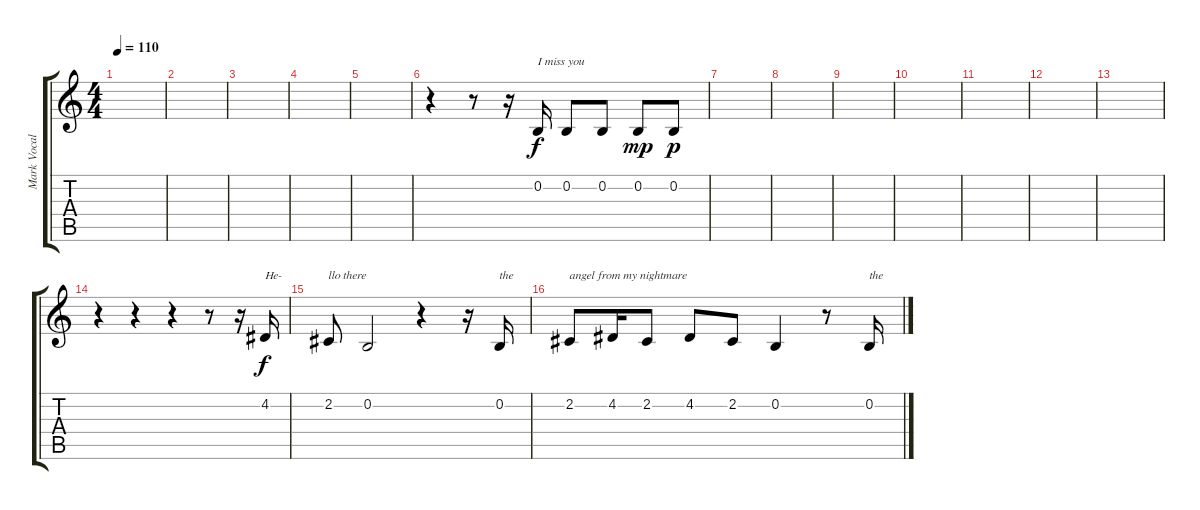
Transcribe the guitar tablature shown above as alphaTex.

\track ("Mark Vocals" "Mark Vocal") {instrument oboe}
\staff {score tabs}
\tuning (E4 B3 G3 D3 A2 E2) {hide}
\ts (4 4)
\tempo 110
\clef g2
\ks c
|
|
|
|
|
r.4 r.8 r.16 0.2.16{txt "I miss you"} 0.2.8 0.2.8 0.2.8{dy mp} 0.2.8{dy p} |
|
|
|
|
|
|
|
r.4 r.4 r.4 r.8 r.16 4.2.16{txt "He-" dy f} |
2.2.8{txt "llo there"} 0.2.2 r.4 r.16 0.2.16{txt "the"} |
2.2.8{txt "angel from my nightmare"} 4.2.16 2.2.8 4.2.8 2.2.8 0.2.4 r.8 0.2.16{txt "the"}
